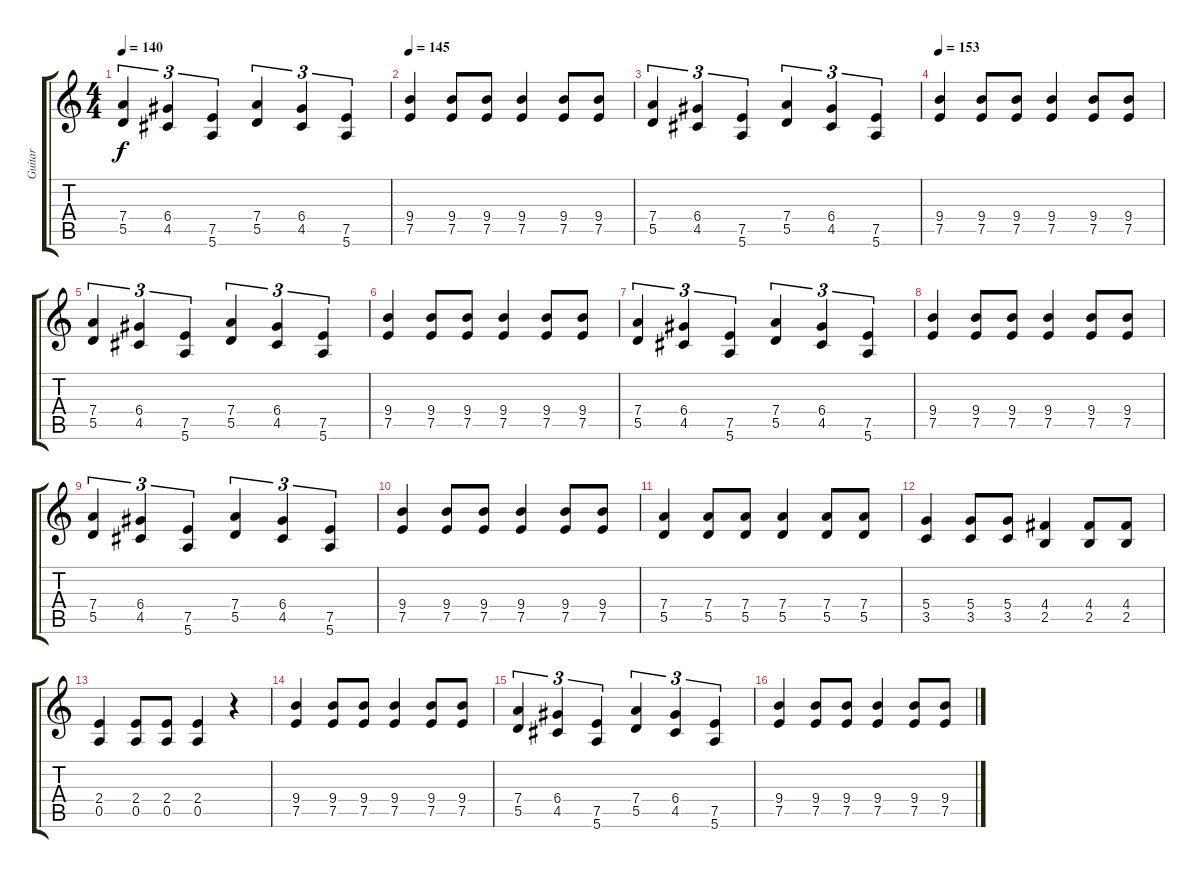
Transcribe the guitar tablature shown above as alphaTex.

\track ("Guitar" "Guitar") {instrument distortionguitar}
\staff {score tabs}
\tuning (E4 B3 G3 D3 A2 E2) {hide}
\ts (4 4)
\tempo 140
\clef g2
\ks c
(7.4 5.5).4{tu (3 2) dy f} (6.4 4.5).4{tu (3 2)} (7.5 5.6).4{tu (3 2)} (7.4 5.5).4{tu (3 2)} (6.4 4.5).4{tu (3 2)} (7.5 5.6).4{tu (3 2)} |
\tempo 145
(9.4 7.5).4 (9.4 7.5).8 (9.4 7.5).8 (9.4 7.5).4 (9.4 7.5).8 (9.4 7.5).8 |
(7.4 5.5).4{tu (3 2)} (6.4 4.5).4{tu (3 2)} (7.5 5.6).4{tu (3 2)} (7.4 5.5).4{tu (3 2)} (6.4 4.5).4{tu (3 2)} (7.5 5.6).4{tu (3 2)} |
\tempo 153
(9.4 7.5).4 (9.4 7.5).8 (9.4 7.5).8 (9.4 7.5).4 (9.4 7.5).8 (9.4 7.5).8 |
(7.4 5.5).4{tu (3 2)} (6.4 4.5).4{tu (3 2)} (7.5 5.6).4{tu (3 2)} (7.4 5.5).4{tu (3 2)} (6.4 4.5).4{tu (3 2)} (7.5 5.6).4{tu (3 2)} |
(9.4 7.5).4 (9.4 7.5).8 (9.4 7.5).8 (9.4 7.5).4 (9.4 7.5).8 (9.4 7.5).8 |
(7.4 5.5).4{tu (3 2)} (6.4 4.5).4{tu (3 2)} (7.5 5.6).4{tu (3 2)} (7.4 5.5).4{tu (3 2)} (6.4 4.5).4{tu (3 2)} (7.5 5.6).4{tu (3 2)} |
(9.4 7.5).4 (9.4 7.5).8 (9.4 7.5).8 (9.4 7.5).4 (9.4 7.5).8 (9.4 7.5).8 |
(7.4 5.5).4{tu (3 2)} (6.4 4.5).4{tu (3 2)} (7.5 5.6).4{tu (3 2)} (7.4 5.5).4{tu (3 2)} (6.4 4.5).4{tu (3 2)} (7.5 5.6).4{tu (3 2)} |
(9.4 7.5).4 (9.4 7.5).8 (9.4 7.5).8 (9.4 7.5).4 (9.4 7.5).8 (9.4 7.5).8 |
(7.4 5.5).4 (7.4 5.5).8 (7.4 5.5).8 (7.4 5.5).4 (7.4 5.5).8 (7.4 5.5).8 |
(5.4 3.5).4 (5.4 3.5).8 (5.4 3.5).8 (4.4 2.5).4 (4.4 2.5).8 (4.4 2.5).8 |
(2.4 0.5).4 (2.4 0.5).8 (2.4 0.5).8 (2.4 0.5).4 r.4 |
(9.4 7.5).4 (9.4 7.5).8 (9.4 7.5).8 (9.4 7.5).4 (9.4 7.5).8 (9.4 7.5).8 |
(7.4 5.5).4{tu (3 2)} (6.4 4.5).4{tu (3 2)} (7.5 5.6).4{tu (3 2)} (7.4 5.5).4{tu (3 2)} (6.4 4.5).4{tu (3 2)} (7.5 5.6).4{tu (3 2)} |
(9.4 7.5).4 (9.4 7.5).8 (9.4 7.5).8 (9.4 7.5).4 (9.4 7.5).8 (9.4 7.5).8
